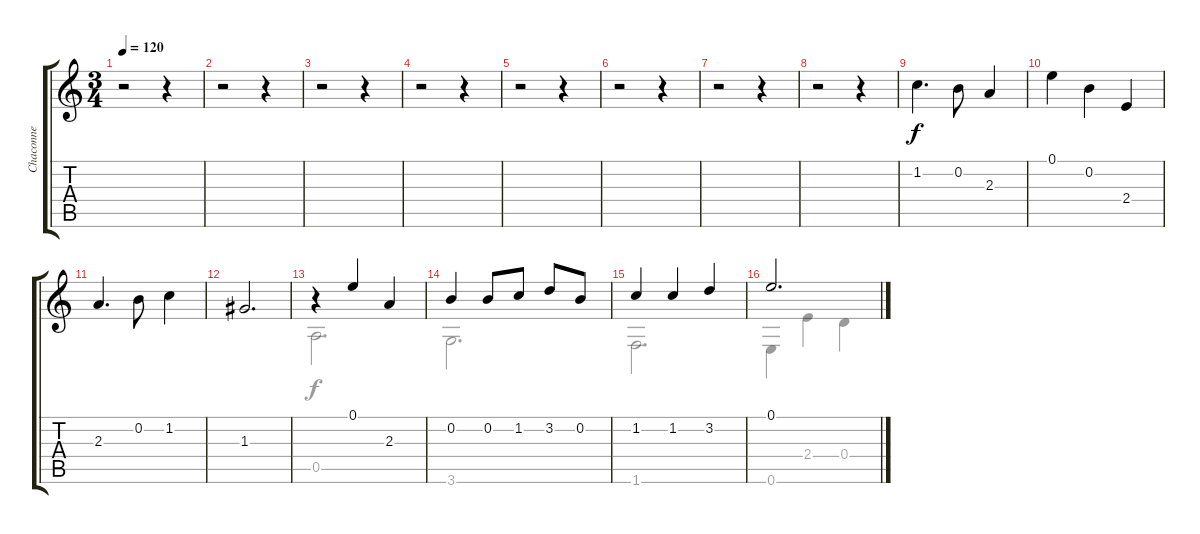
\track ("Chaconne " "Chaconne ") {instrument acousticguitarnylon}
\staff {score tabs}
\tuning (E4 B3 G3 D3 A2 E2) {hide}
\voice
\ts (3 4)
\tempo 120
\clef g2
\ks c
r.2{dy f instrument acousticguitarnylon} r.4 |
r.2 r.4 |
r.2 r.4 |
r.2 r.4 |
r.2 r.4 |
r.2 r.4 |
r.2 r.4 |
r.2 r.4 |
1.2.4{d} 0.2.8 2.3.4 |
0.1.4 0.2.4 2.4.4 |
2.3.4{d} 0.2.8 1.2.4 |
1.3.2{d} |
r.4 0.1.4 2.3.4 |
0.2.4 0.2.8 1.2.8 3.2.8 0.2.8 |
1.2.4 1.2.4 3.2.4 |
0.1.2{d}
\voice
\clef g2
\ottava regular
\simile none
\ks c
|
|
|
|
|
|
|
|
|
|
|
|
0.5.2{d} |
3.6.2{d} |
1.6.2{d} |
0.6.4 2.4.4 0.4.4
